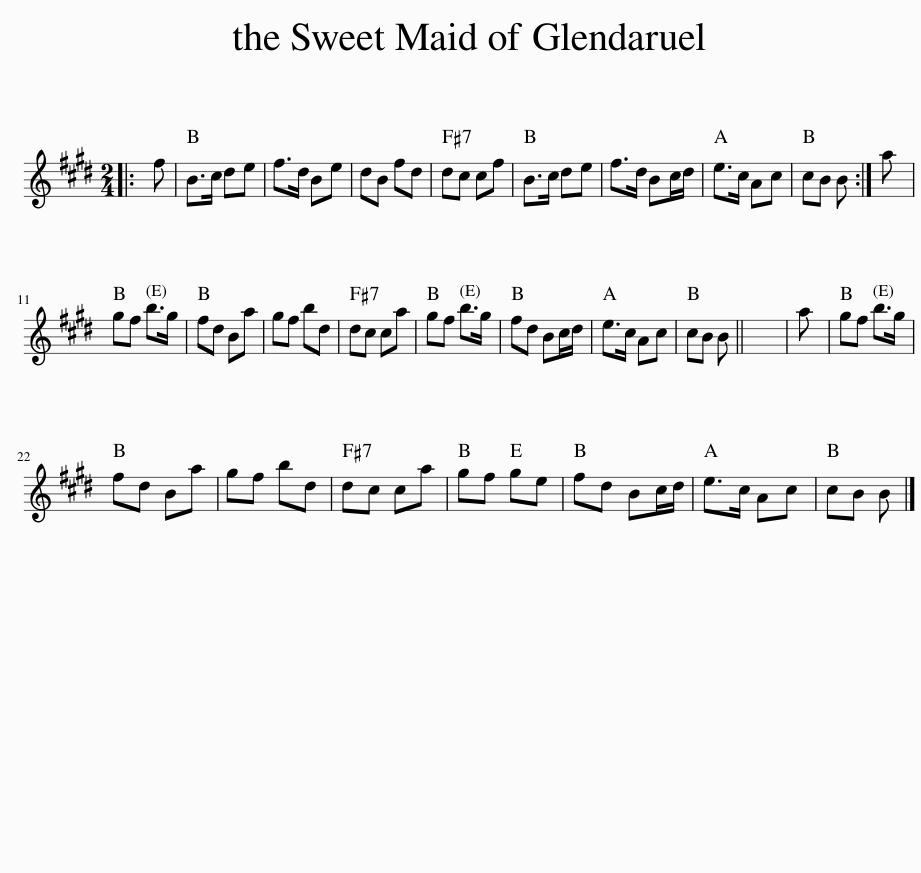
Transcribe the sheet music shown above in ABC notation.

X:1
L:1/8
M:2/4
I:linebreak $
K:E
V:1 treble
V:1
|: f | B>c de | f>d Be | dB fd | dc cf | %5
 B>c de | f>d Bc/d/ | e>c Ac | cB B :| a |$ %10
 gf b>g | fd Ba | gf bd | dc ca | gf b>g | %15
 fd Bc/d/ | e>c Ac | cB B || x4 | a | %20
 gf b>g |$ fd Ba | gf bd | dc ca | gf ge | %25
 fd Bc/d/ | e>c Ac | cB B |] %28
